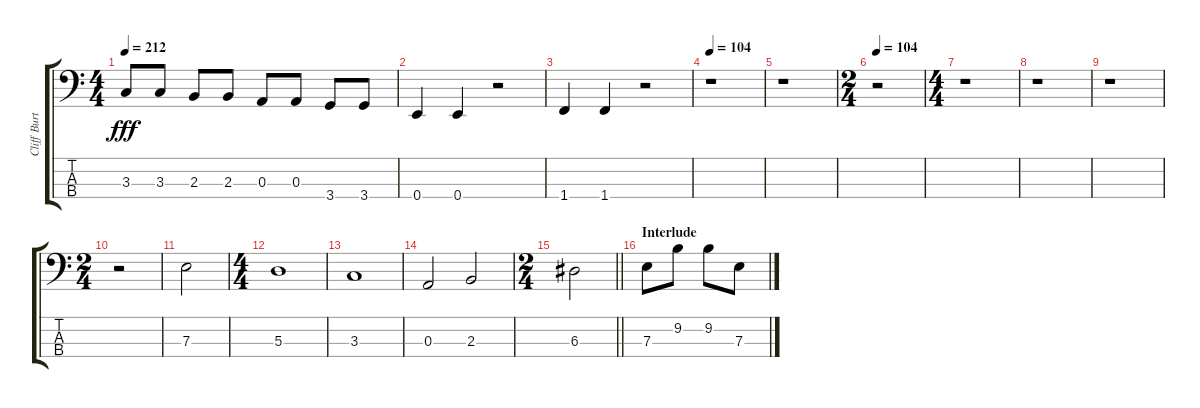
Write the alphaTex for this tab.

\track ("Cliff Burton" "Cliff Burt") {instrument electricbassfinger}
\staff {score tabs}
\tuning (G2 D2 A1 E1) {hide}
\ts (4 4)
\tempo 212
\clef f4
\ks c
3.3.8{dy fff} 3.3.8 2.3.8 2.3.8 0.3.8 0.3.8 3.4.8 3.4.8 |
0.4.4 0.4.4 r.2 |
1.4.4 1.4.4 r.2 |
\tempo 104
r.1 |
r.1 |
\ts (2 4)
\tempo 104
r.2 |
\ts (4 4)
r.1 |
r.1 |
r.1 |
\ts (2 4)
r.2{volume 10} |
7.3.2 |
\ts (4 4)
5.3.1 |
3.3.1 |
0.3.2 2.3.2 |
\ts (2 4)
\barLineRight lightlight
6.3.2 |
\section ("" "Interlude")
7.3.8 9.2.8 9.2.8 7.3.8
